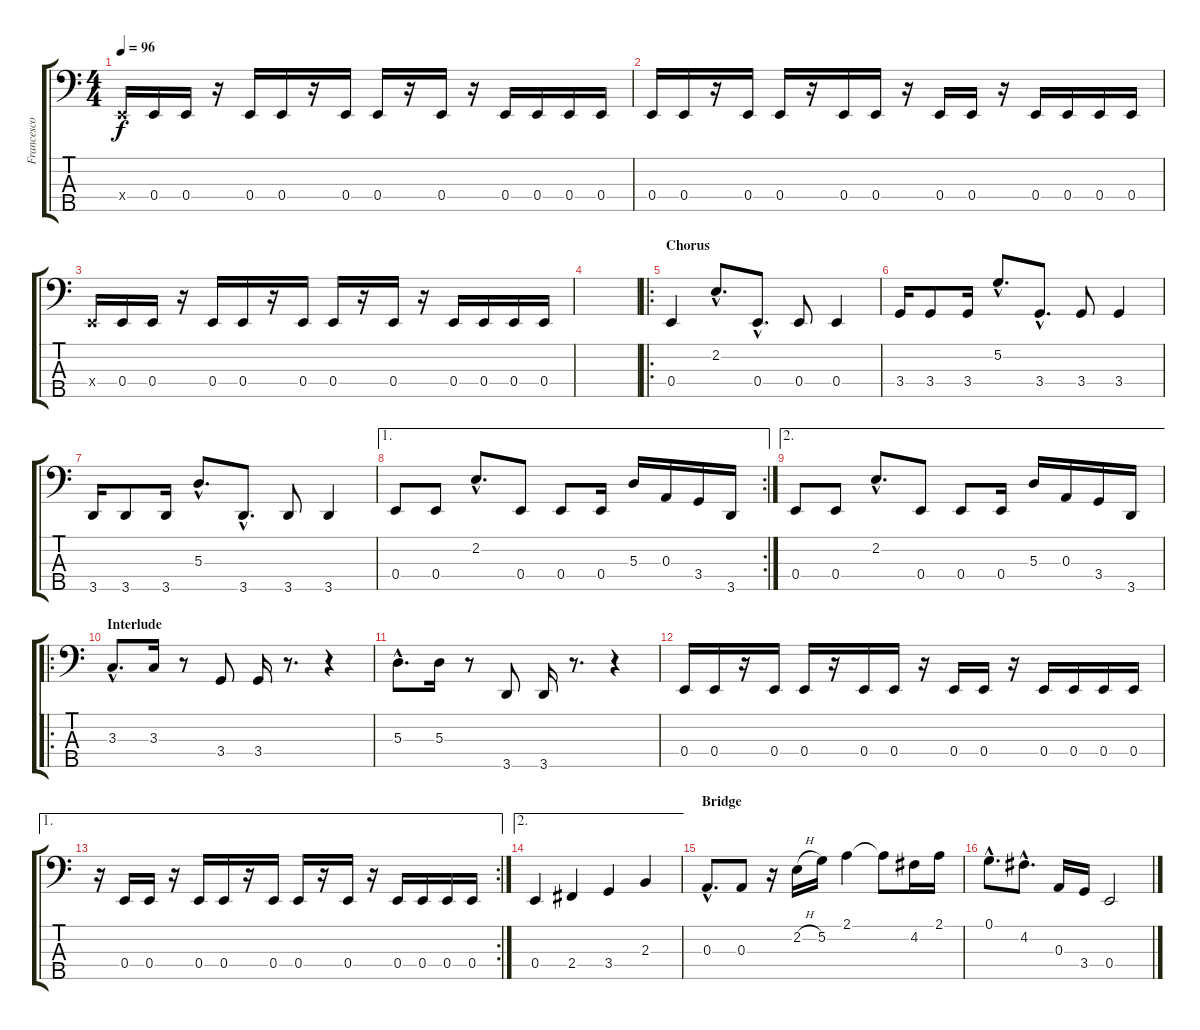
\track ("Francesco DiCosmo (Bass)" "Francesco ") {instrument electricbassfinger}
\staff {score tabs}
\tuning (G2 D2 A1 E1 B0) {hide}
\ts (4 4)
\tempo 96
\clef f4
\ks c
0.4{x}.16{dy f} 0.4.16 0.4.16 r.16 0.4.16 0.4.16 r.16 0.4.16 0.4.16 r.16 0.4.16 r.16 0.4.16 0.4.16 0.4.16 0.4.16 |
0.4.16 0.4.16 r.16 0.4.16 0.4.16 r.16 0.4.16 0.4.16 r.16 0.4.16 0.4.16 r.16 0.4.16 0.4.16 0.4.16 0.4.16 |
0.4{x}.16 0.4.16 0.4.16 r.16 0.4.16 0.4.16 r.16 0.4.16 0.4.16 r.16 0.4.16 r.16 0.4.16 0.4.16 0.4.16 0.4.16 |
|
\ro
\section ("" "Chorus")
0.4.4 2.2{hac}.8{d} 0.4{hac}.8{d} 0.4.8 0.4.4 |
3.4.16 3.4.8 3.4.16 5.2{hac}.8{d} 3.4{hac}.8{d} 3.4.8 3.4.4 |
3.5.16 3.5.8 3.5.16 5.3{hac}.8{d} 3.5{hac}.8{d} 3.5.8 3.5.4 |
\ae 1
\rc 2
0.4.8 0.4.8 2.2{hac}.8{d} 0.4.8 0.4.8 0.4.16 5.3.16 0.3.16 3.4.16 3.5.16 |
\ae 2
0.4.8 0.4.8 2.2{hac}.8{d} 0.4.8 0.4.8 0.4.16 5.3.16 0.3.16 3.4.16 3.5.16 |
\ro
\section ("" "Interlude")
3.3{hac}.8{d} 3.3.16 r.8 3.4.8 3.4.16 r.8{d} r.4 |
5.3{hac}.8{d} 5.3.16 r.8 3.5.8 3.5.16 r.8{d} r.4 |
0.4.16 0.4.16 r.16 0.4.16 0.4.16 r.16 0.4.16 0.4.16 r.16 0.4.16 0.4.16 r.16 0.4.16 0.4.16 0.4.16 0.4.16 |
\ae 1
\rc 2
r.16 0.4.16 0.4.16 r.16 0.4.16 0.4.16 r.16 0.4.16 0.4.16 r.16 0.4.16 r.16 0.4.16 0.4.16 0.4.16 0.4.16 |
\ae 2
0.4.4 2.4.4 3.4.4 2.3.4 |
\section ("" "Bridge")
0.3{hac}.8{d} 0.3.8 r.16 2.2{h}.16 5.2.16 2.1.4 2.1{t}.8 4.2.16 2.1.16 |
0.1{hac}.8{d} 4.2{hac}.8{d} 0.3.16 3.4.16 0.4.2
